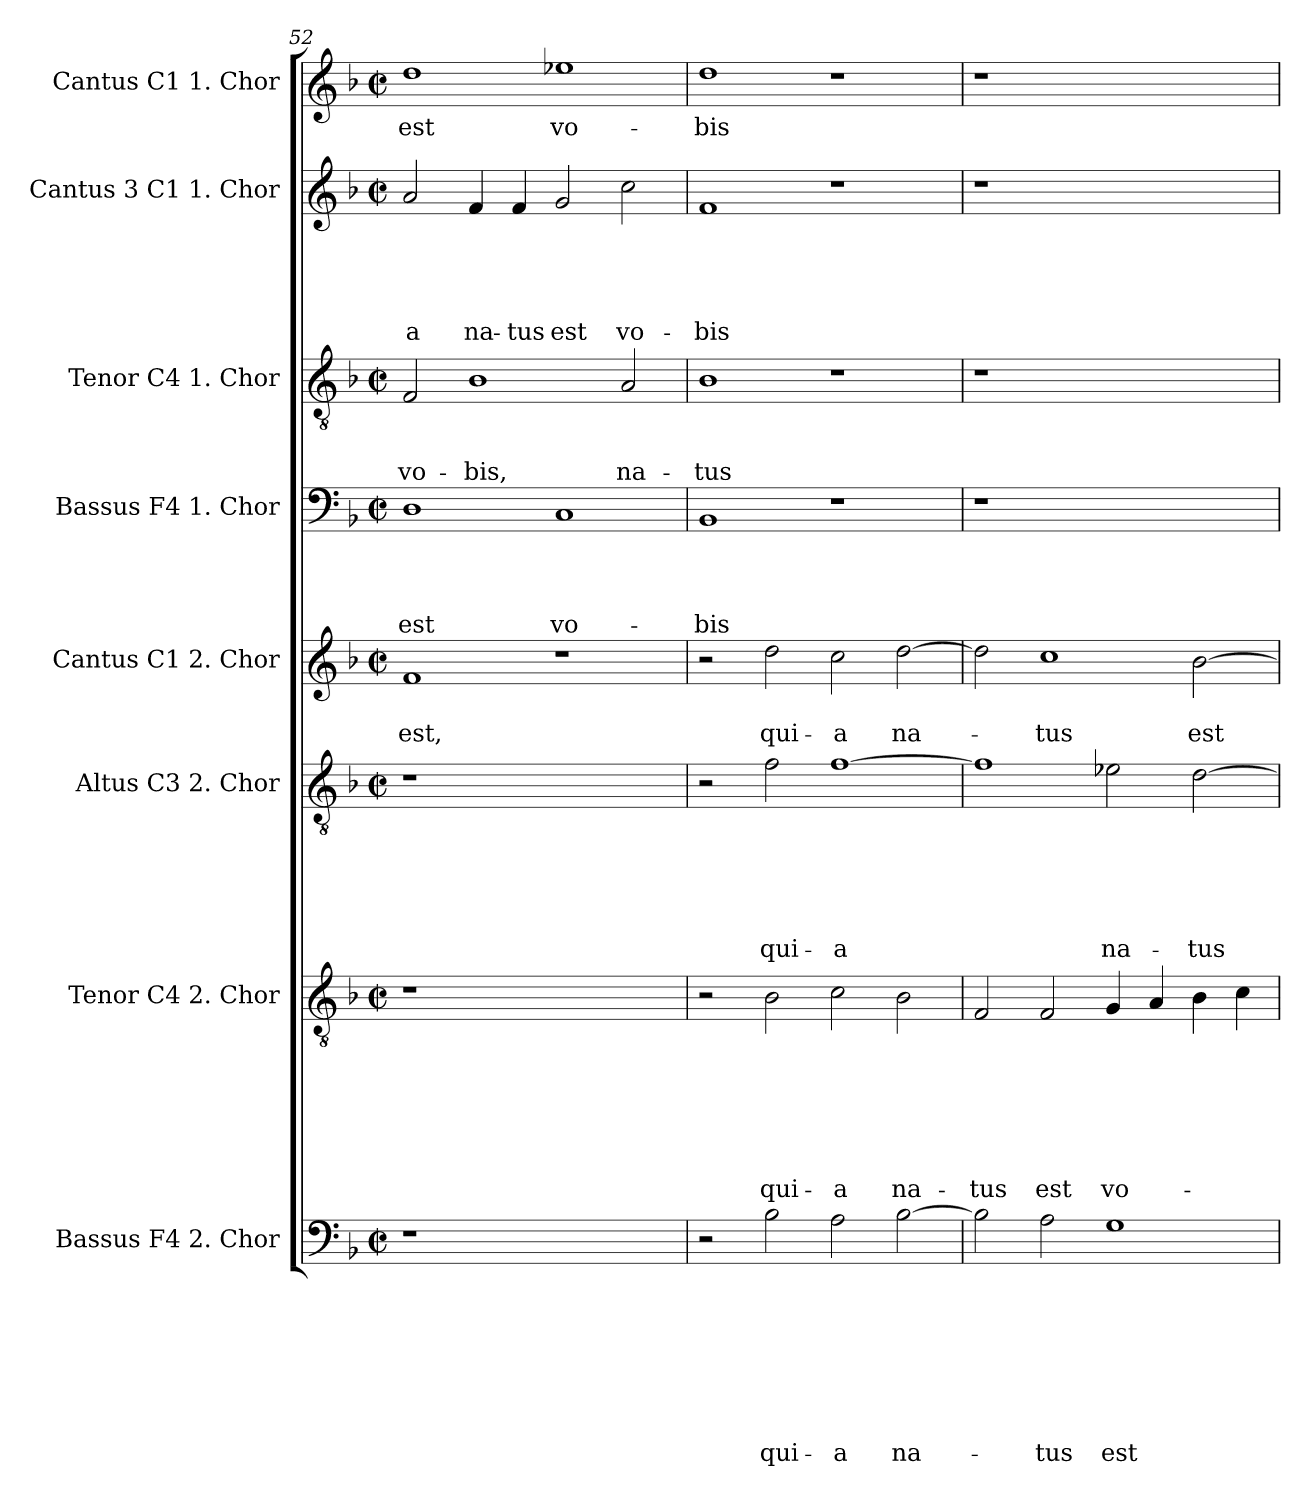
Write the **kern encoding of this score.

**kern	**text	**text	**text	**text	**text	**text	**text	**text	**kern	**text	**text	**text	**text	**text	**text	**text	**kern	**text	**text	**text	**text	**text	**text	**kern	**text	**text	**kern	**text	**text	**text	**text	**kern	**text	**text	**text	**kern	**text	**text	**text	**text	**text	**kern	**text
*part8	*part8	*part8	*part8	*part8	*part8	*part8	*part8	*part8	*part7	*part7	*part7	*part7	*part7	*part7	*part7	*part7	*part6	*part6	*part6	*part6	*part6	*part6	*part6	*part5	*part5	*part5	*part4	*part4	*part4	*part4	*part4	*part3	*part3	*part3	*part3	*part2	*part2	*part2	*part2	*part2	*part2	*part1	*part1
*staff8	*staff8	*staff8	*staff8	*staff8	*staff8	*staff8	*staff8	*staff8	*staff7	*staff7	*staff7	*staff7	*staff7	*staff7	*staff7	*staff7	*staff6	*staff6	*staff6	*staff6	*staff6	*staff6	*staff6	*staff5	*staff5	*staff5	*staff4	*staff4	*staff4	*staff4	*staff4	*staff3	*staff3	*staff3	*staff3	*staff2	*staff2	*staff2	*staff2	*staff2	*staff2	*staff1	*staff1
*I"Bassus  F4 2. Chor	*	*	*	*	*	*	*	*	*I"Tenor  C4 2. Chor	*	*	*	*	*	*	*	*I"Altus  C3 2. Chor	*	*	*	*	*	*	*I"Cantus   C1 2. Chor	*	*	*I"Bassus  F4 1. Chor	*	*	*	*	*I"Tenor  C4 1. Chor	*	*	*	*I"Cantus 3 C1 1. Chor	*	*	*	*	*	*I"Cantus  C1 1. Chor	*
!!LO:PB:g=z
*clefF4	*	*	*	*	*	*	*	*	*clefGv2	*	*	*	*	*	*	*	*clefGv2	*	*	*	*	*	*	*clefG2	*	*	*clefF4	*	*	*	*	*clefGv2	*	*	*	*clefG2	*	*	*	*	*	*clefG2	*
*k[b-]	*	*	*	*	*	*	*	*	*k[b-]	*	*	*	*	*	*	*	*k[b-]	*	*	*	*	*	*	*k[b-]	*	*	*k[b-]	*	*	*	*	*k[b-]	*	*	*	*k[b-]	*	*	*	*	*	*k[b-]	*
*F:	*	*	*	*	*	*	*	*	*F:	*	*	*	*	*	*	*	*F:	*	*	*	*	*	*	*F:	*	*	*F:	*	*	*	*	*F:	*	*	*	*F:	*	*	*	*	*	*F:	*
*M2/2	*	*	*	*	*	*	*	*	*M2/2	*	*	*	*	*	*	*	*M2/2	*	*	*	*	*	*	*M2/2	*	*	*M2/2	*	*	*	*	*M2/2	*	*	*	*M2/2	*	*	*	*	*	*M2/2	*
*met(c|)	*	*	*	*	*	*	*	*	*met(c|)	*	*	*	*	*	*	*	*met(c|)	*	*	*	*	*	*	*met(c|)	*	*	*met(c|)	*	*	*	*	*met(c|)	*	*	*	*met(c|)	*	*	*	*	*	*met(c|)	*
=52	=52	=52	=52	=52	=52	=52	=52	=52	=52	=52	=52	=52	=52	=52	=52	=52	=52	=52	=52	=52	=52	=52	=52	=52	=52	=52	=52	=52	=52	=52	=52	=52	=52	=52	=52	=52	=52	=52	=52	=52	=52	=52	=52
1r	.	.	.	.	.	.	.	.	1r	.	.	.	.	.	.	.	1r	.	.	.	.	.	.	1f	.	est,	1D	.	.	.	est	2F/	.	.	vo-	2a/	.	.	.	.	-a	1dd	est
.	.	.	.	.	.	.	.	.	.	.	.	.	.	.	.	.	.	.	.	.	.	.	.	.	.	.	.	.	.	.	.	1B-	.	.	-bis,	4f/	.	.	.	.	na-	.	.
.	.	.	.	.	.	.	.	.	.	.	.	.	.	.	.	.	.	.	.	.	.	.	.	.	.	.	.	.	.	.	.	.	.	.	.	4f/	.	.	.	.	-tus	.	.
1ryy	.	.	.	.	.	.	.	.	1ryy	.	.	.	.	.	.	.	1ryy	.	.	.	.	.	.	1r	.	.	1C	.	.	.	vo-	.	.	.	.	2g/	.	.	.	.	est	1ee-X	vo-
.	.	.	.	.	.	.	.	.	.	.	.	.	.	.	.	.	.	.	.	.	.	.	.	.	.	.	.	.	.	.	.	2A/	.	.	na-	2cc\	.	.	.	.	vo-	.	.
=53	=53	=53	=53	=53	=53	=53	=53	=53	=53	=53	=53	=53	=53	=53	=53	=53	=53	=53	=53	=53	=53	=53	=53	=53	=53	=53	=53	=53	=53	=53	=53	=53	=53	=53	=53	=53	=53	=53	=53	=53	=53	=53	=53
2r	.	.	.	.	.	.	.	.	2r	.	.	.	.	.	.	.	2r	.	.	.	.	.	.	2r	.	.	1BB-	.	.	.	-bis	1B-	.	.	-tus	1f	.	.	.	.	-bis	1dd	-bis
2B-\	.	.	.	.	.	.	.	qui-	2B-\	.	.	.	.	.	.	qui-	2f\	.	.	.	.	.	qui-	2dd\	.	qui-	.	.	.	.	.	.	.	.	.	.	.	.	.	.	.	.	.
2A\	.	.	.	.	.	.	.	-a	2c\	.	.	.	.	.	.	-a	[1f	.	.	.	.	.	-a	2cc\	.	-a	1r	.	.	.	.	1r	.	.	.	1r	.	.	.	.	.	1r	.
[2B-\	.	.	.	.	.	.	.	na-	2B-\	.	.	.	.	.	.	na-	.	.	.	.	.	.	.	[2dd\	.	na-	.	.	.	.	.	.	.	.	.	.	.	.	.	.	.	.	.
=54	=54	=54	=54	=54	=54	=54	=54	=54	=54	=54	=54	=54	=54	=54	=54	=54	=54	=54	=54	=54	=54	=54	=54	=54	=54	=54	=54	=54	=54	=54	=54	=54	=54	=54	=54	=54	=54	=54	=54	=54	=54	=54	=54
2B-\]	.	.	.	.	.	.	.	.	2F/	.	.	.	.	.	.	-tus	1f]	.	.	.	.	.	.	2dd\]	.	.	1r	.	.	.	.	1r	.	.	.	1r	.	.	.	.	.	1r	.
2A\	.	.	.	.	.	.	.	-tus	2F/	.	.	.	.	.	.	est	.	.	.	.	.	.	.	1cc	.	-tus	.	.	.	.	.	.	.	.	.	.	.	.	.	.	.	.	.
1G	.	.	.	.	.	.	.	est	4G/	.	.	.	.	.	.	vo-	2e-X\	.	.	.	.	.	na-	.	.	.	1ryy	.	.	.	.	1ryy	.	.	.	1ryy	.	.	.	.	.	1ryy	.
.	.	.	.	.	.	.	.	.	4A/	.	.	.	.	.	.	.	.	.	.	.	.	.	.	.	.	.	.	.	.	.	.	.	.	.	.	.	.	.	.	.	.	.	.
.	.	.	.	.	.	.	.	.	4B-\	.	.	.	.	.	.	.	[2d\	.	.	.	.	.	-tus	[2b-\	.	est	.	.	.	.	.	.	.	.	.	.	.	.	.	.	.	.	.
.	.	.	.	.	.	.	.	.	4c\	.	.	.	.	.	.	.	.	.	.	.	.	.	.	.	.	.	.	.	.	.	.	.	.	.	.	.	.	.	.	.	.	.	.
=	=	=	=	=	=	=	=	=	=	=	=	=	=	=	=	=	=	=	=	=	=	=	=	=	=	=	=	=	=	=	=	=	=	=	=	=	=	=	=	=	=	=	=
*-	*-	*-	*-	*-	*-	*-	*-	*-	*-	*-	*-	*-	*-	*-	*-	*-	*-	*-	*-	*-	*-	*-	*-	*-	*-	*-	*-	*-	*-	*-	*-	*-	*-	*-	*-	*-	*-	*-	*-	*-	*-	*-	*-
